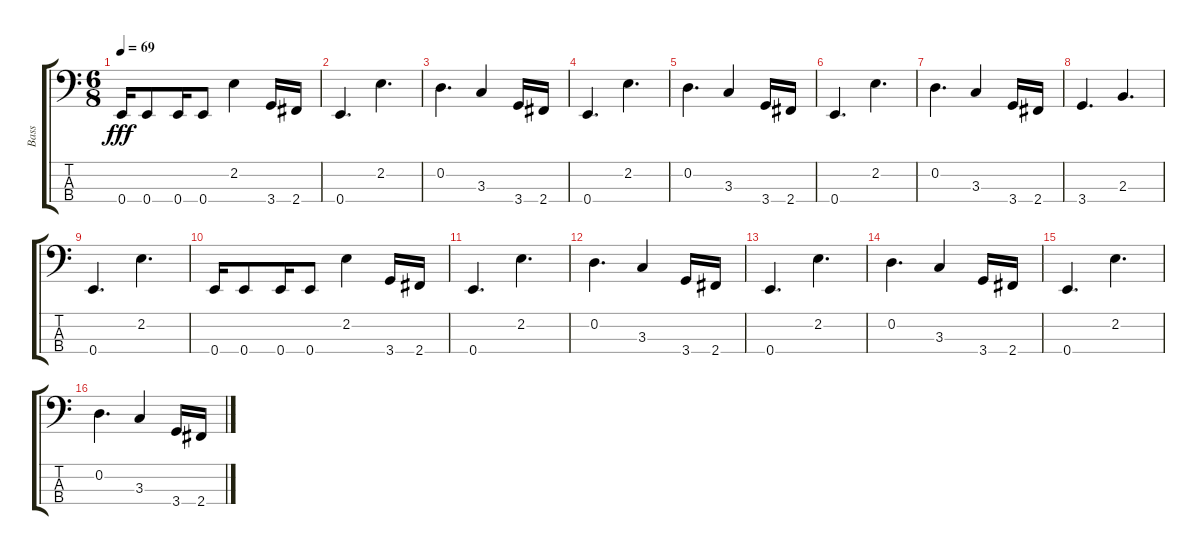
\track ("Bass" "Bass") {instrument electricbasspick}
\staff {score tabs}
\tuning (G2 D2 A1 E1) {hide}
\ts (6 8)
\tempo 69
\clef f4
\ks c
0.4.16{dy fff} 0.4.8 0.4.16 0.4.8 2.2.4 3.4.16 2.4.16 |
0.4.4{d} 2.2.4{d} |
0.2.4{d} 3.3.4 3.4.16 2.4.16 |
0.4.4{d} 2.2.4{d} |
0.2.4{d} 3.3.4 3.4.16 2.4.16 |
0.4.4{d} 2.2.4{d} |
0.2.4{d} 3.3.4 3.4.16 2.4.16 |
3.4.4{d} 2.3.4{d} |
0.4.4{d} 2.2.4{d} |
0.4.16 0.4.8 0.4.16 0.4.8 2.2.4 3.4.16 2.4.16 |
0.4.4{d} 2.2.4{d} |
0.2.4{d} 3.3.4 3.4.16 2.4.16 |
0.4.4{d} 2.2.4{d} |
0.2.4{d} 3.3.4 3.4.16 2.4.16 |
0.4.4{d} 2.2.4{d} |
0.2.4{d} 3.3.4 3.4.16 2.4.16
